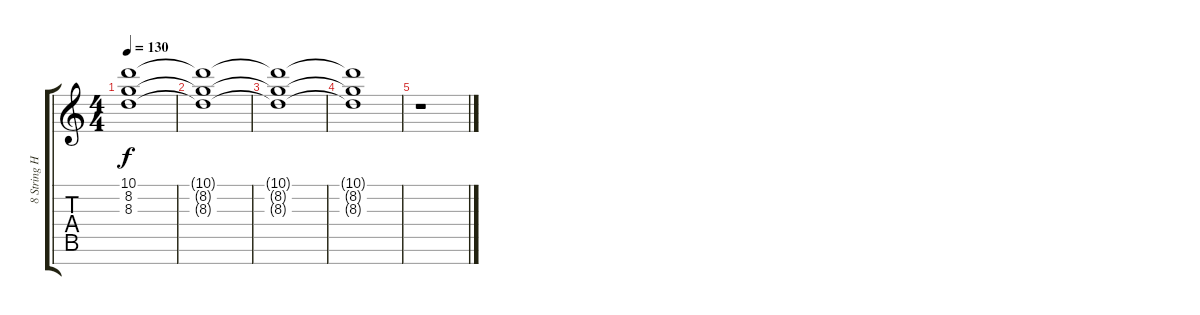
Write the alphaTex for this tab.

\track ("8 String High Dub" "8 String H") {instrument distortionguitar}
\staff {score tabs}
\tuning (E4 B3 Gb3 E3 B2 E2 B1) {hide}
\ts (4 4)
\tempo 130
\clef g2
\ks c
(10.1 8.2 8.3).1{dy f volume 5} |
(10.1{t} 8.2{t} 8.3{t}).1 |
(10.1{t} 8.2{t} 8.3{t}).1{volume 0} |
(10.1{t} 8.2{t} 8.3{t}).1 |
r.1
